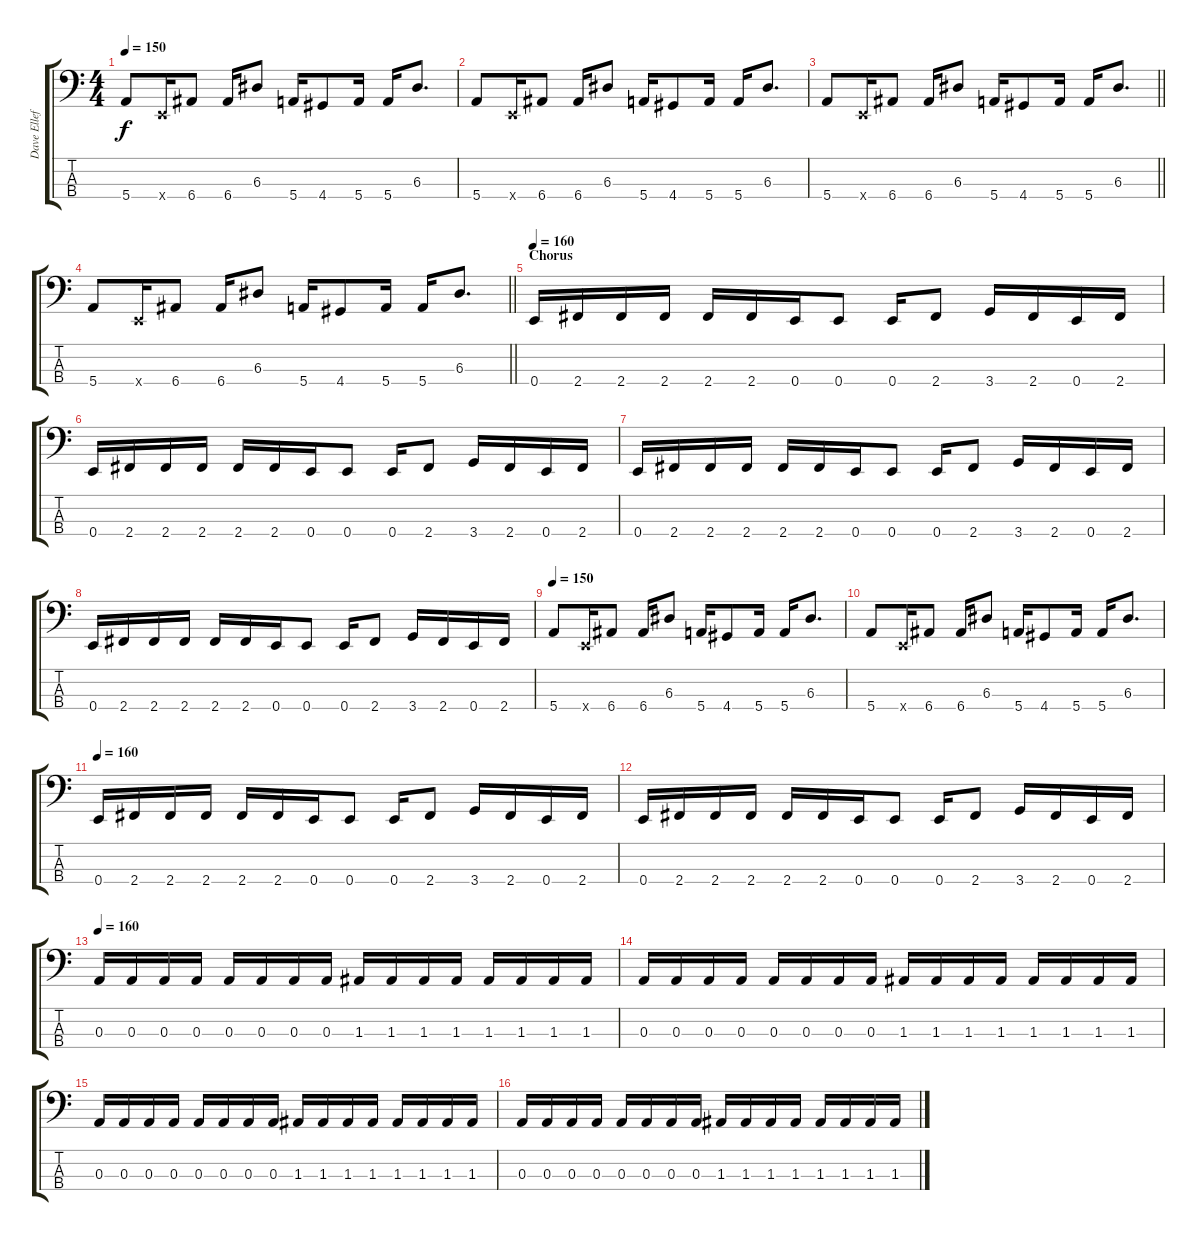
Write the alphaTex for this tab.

\track ("Dave Ellefson" "Dave Ellef") {instrument electricbasspick}
\staff {score tabs}
\tuning (G2 D2 A1 E1) {hide}
\ts (4 4)
\tempo 150
\clef f4
\ks c
5.4.8{dy f} 0.4{x}.16 6.4.8 6.4.16 6.3.8 5.4.16 4.4.8 5.4.16 5.4.16 6.3.8{d} |
5.4.8 0.4{x}.16 6.4.8 6.4.16 6.3.8 5.4.16 4.4.8 5.4.16 5.4.16 6.3.8{d} |
\barLineRight lightlight
5.4.8 0.4{x}.16 6.4.8 6.4.16 6.3.8 5.4.16 4.4.8 5.4.16 5.4.16 6.3.8{d} |
\barLineRight lightlight
5.4.8 0.4{x}.16 6.4.8 6.4.16 6.3.8 5.4.16 4.4.8 5.4.16 5.4.16 6.3.8{d} |
\section ("" "Chorus")
\tempo 160
0.4.16 2.4.16 2.4.16 2.4.16 2.4.16 2.4.16 0.4.16 0.4.8 0.4.16 2.4.8 3.4.16 2.4.16 0.4.16 2.4.16 |
0.4.16 2.4.16 2.4.16 2.4.16 2.4.16 2.4.16 0.4.16 0.4.8 0.4.16 2.4.8 3.4.16 2.4.16 0.4.16 2.4.16 |
0.4.16 2.4.16 2.4.16 2.4.16 2.4.16 2.4.16 0.4.16 0.4.8 0.4.16 2.4.8 3.4.16 2.4.16 0.4.16 2.4.16 |
0.4.16 2.4.16 2.4.16 2.4.16 2.4.16 2.4.16 0.4.16 0.4.8 0.4.16 2.4.8 3.4.16 2.4.16 0.4.16 2.4.16 |
\tempo 150
5.4.8 0.4{x}.16 6.4.8 6.4.16 6.3.8 5.4.16 4.4.8 5.4.16 5.4.16 6.3.8{d} |
5.4.8 0.4{x}.16 6.4.8 6.4.16 6.3.8 5.4.16 4.4.8 5.4.16 5.4.16 6.3.8{d} |
\tempo 160
0.4.16 2.4.16 2.4.16 2.4.16 2.4.16 2.4.16 0.4.16 0.4.8 0.4.16 2.4.8 3.4.16 2.4.16 0.4.16 2.4.16 |
0.4.16 2.4.16 2.4.16 2.4.16 2.4.16 2.4.16 0.4.16 0.4.8 0.4.16 2.4.8 3.4.16 2.4.16 0.4.16 2.4.16 |
\tempo 160
0.3.16 0.3.16 0.3.16 0.3.16 0.3.16 0.3.16 0.3.16 0.3.16 1.3.16 1.3.16 1.3.16 1.3.16 1.3.16 1.3.16 1.3.16 1.3.16 |
0.3.16 0.3.16 0.3.16 0.3.16 0.3.16 0.3.16 0.3.16 0.3.16 1.3.16 1.3.16 1.3.16 1.3.16 1.3.16 1.3.16 1.3.16 1.3.16 |
0.3.16 0.3.16 0.3.16 0.3.16 0.3.16 0.3.16 0.3.16 0.3.16 1.3.16 1.3.16 1.3.16 1.3.16 1.3.16 1.3.16 1.3.16 1.3.16 |
0.3.16 0.3.16 0.3.16 0.3.16 0.3.16 0.3.16 0.3.16 0.3.16 1.3.16 1.3.16 1.3.16 1.3.16 1.3.16 1.3.16 1.3.16 1.3.16
